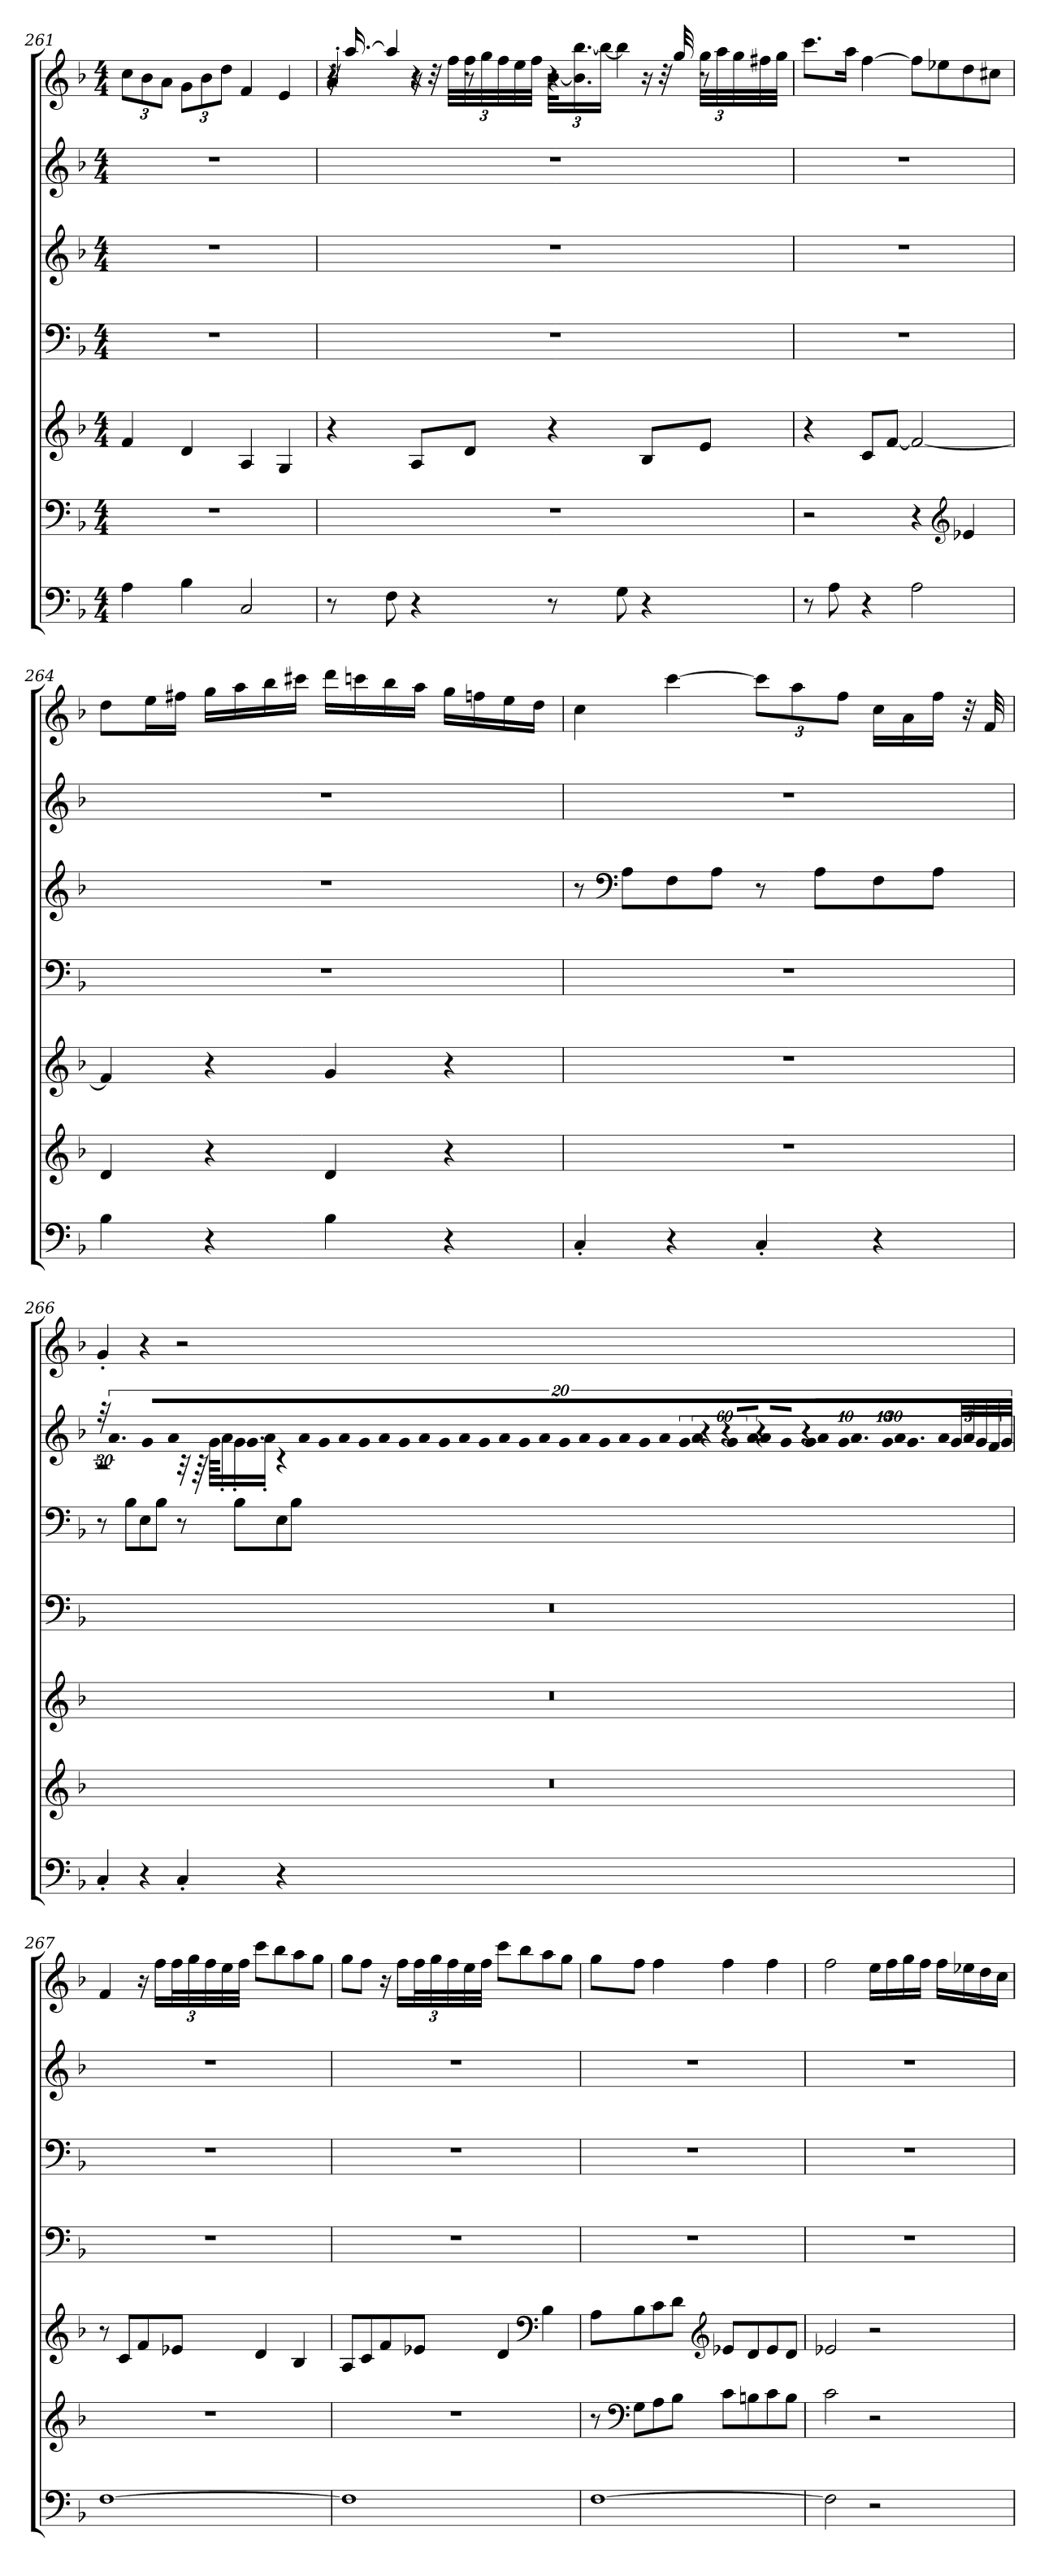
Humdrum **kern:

**kern	**kern	**kern	**kern	**kern	**kern	**kern
*part5	*part4	*part4	*part3	*part3	*part2	*part1
*staff7	*staff6	*staff5	*staff4	*staff3	*staff2	*staff1
*clefF4	*clefF4	*clefG2	*clefF4	*clefG2	*clefG2	*clefG2
*k[b-]	*k[b-]	*k[b-]	*k[b-]	*k[b-]	*k[b-]	*k[b-]
*M4/4	*M4/4	*M4/4	*M4/4	*M4/4	*M4/4	*M4/4
*MM54	*MM54	*MM54	*MM54	*MM54	*MM54	*MM54
*	*	*	*	*	*	*Xbrackettup
=261	=261	=261	=261	=261	=261	=261
4A\	1r	4f/	1r	1r	1r	12cc\L
.	.	.	.	.	.	12b-\
.	.	.	.	.	.	12a\J
4B-\	.	4d/	.	.	.	12g\L
.	.	.	.	.	.	12b-\
.	.	.	.	.	.	12dd\J
2C/	.	4A/	.	.	.	4f/
.	.	4G/	.	.	.	4e/
!!LO:PB:g=z
=262	=262	=262	=262	=262	=262	=262
*	*	*	*	*	*	*MM56
*	*	*	*	*	*	*^
*	*	*	*	*	*	*	*^
8r	1r	4r	1r	1r	1r	32r	4r	4a'/
.	.	.	.	.	.	[16.aa/	.	.
8F\	.	.	.	.	.	4aa/]	.	.
4r	.	8A/L	.	.	.	.	16r	4r
.	.	.	.	.	.	.	32r	.
.	.	.	.	.	.	.	32ff\LLL	.
.	.	8d/J	.	.	.	8r	48ff\	.
.	.	.	.	.	.	.	48gg\	.
.	.	.	.	.	.	.	48ff\	.
.	.	.	.	.	.	.	32ee\	.
.	.	.	.	.	.	.	32ff\JJJ	.
*	*	*	*	*	*	*MM56	*	*
8r	.	4r	.	.	.	2r	[48b-\KLL	4r
.	.	.	.	.	.	.	24.b-\] [24.bb-\	.
.	.	.	.	.	.	.	24bb-\JJ_	.
8G\	.	.	.	.	.	.	4bb-\]	.
4r	.	8B-/L	.	.	.	.	.	16r
.	.	.	.	.	.	.	.	32r
.	.	.	.	.	.	.	.	32gg/
.	.	8e/J	.	.	.	.	48gg\LLL	8r
.	.	.	.	.	.	.	48aa\	.
.	.	.	.	.	.	.	48gg\	.
.	.	.	.	.	.	.	32ff#X\	.
.	.	.	.	.	.	.	32gg\JJJ	.
*	*	*	*	*	*	*v	*v	*v
=263	=263	=263	=263	=263	=263	=263
*	*	*	*	*	*	*MM56
8r	2r	4r	1r	1r	1r	8.ccc\L
8A\	.	.	.	.	.	.
.	.	.	.	.	.	16aa\Jk
4r	.	8c/L	.	.	.	[4ff\
.	.	[8f/J	.	.	.	.
*	*	*	*	*	*	*MM54
2A\	4r	2f/_	.	.	.	8ff\L]
.	.	.	.	.	.	8ee-X\
*	*clefG2	*	*	*	*	*
.	4e-X/	.	.	.	.	8dd\
.	.	.	.	.	.	8cc#X\J
!!LO:PB:g=z
=264	=264	=264	=264	=264	=264	=264
*	*	*	*	*	*	*MM54
4B-\	4d/	4f/]	1r	1r	1r	8dd\L
.	.	.	.	.	.	16ee\L
.	.	.	.	.	.	16ff#X\JJ
4r	4r	4r	.	.	.	16gg\LL
.	.	.	.	.	.	16aa\
.	.	.	.	.	.	16bb-\
.	.	.	.	.	.	16ccc#X\JJ
4B-\	4d/	4g/	.	.	.	16ddd\LL
.	.	.	.	.	.	16cccn\
.	.	.	.	.	.	16bb-\
.	.	.	.	.	.	16aa\JJ
4r	4r	4r	.	.	.	16gg\LL
.	.	.	.	.	.	16ffn\
.	.	.	.	.	.	16ee\
.	.	.	.	.	.	16dd\JJ
=265	=265	=265	=265	=265	=265	=265
*	*	*	*	*	*	*MM54
4C'/	1r	1r	1r	8r	1r	4cc\
*	*	*	*	*clefF4	*	*
.	.	.	.	8A\L	.	.
4r	.	.	.	8F\	.	[4ccc\
.	.	.	.	8A\J	.	.
4C'/	.	.	.	8r	.	12ccc\L]
.	.	.	.	.	.	12aa\
.	.	.	.	8A\L	.	.
.	.	.	.	.	.	12ff\J
4r	.	.	.	8F\	.	16cc\LL
.	.	.	.	.	.	16a\
.	.	.	.	8A\J	.	16ff\JJ
.	.	.	.	.	.	32r
.	.	.	.	.	.	32f/
!!LO:PB:g=z
=266	=266	=266	=266	=266	=266	=266
*	*	*	*	*	*	*MM53
!	!	!	!	!	!LO:N:vis=64	!
*	*	*	*	*	*^	*
4C'/	1r	1r	1r	8r	960%17r	2r	4g'/
!	!	!	!	!	!LO:N:vis=32.	!	!
.	.	.	.	.	640%17a/	.	.
.	.	.	.	.	1920ryy	.	.
!	!	!	!	!	!LO:N:vis=256%9	!	!
.	.	.	.	.	960%17g/LLLL	.	.
!	!	!	!	!	!LO:N:vis=256%9	!	!
.	.	.	.	.	960%17a/	.	.
!	!	!	!	!	!LO:N:vis=32.	!	!
.	.	.	.	.	640%17g/	.	.
.	.	.	.	.	1920ryy	.	.
!	!	!	!	!	!LO:N:vis=256%9	!	!
.	.	.	.	.	960%17a/	.	.
.	.	.	.	8B-\L	64g/J	.	.
.	.	.	.	.	32a/	.	.
.	.	.	.	.	64g/L	.	.
.	.	.	.	.	64a/J	.	.
.	.	.	.	.	32g/	.	.
.	.	.	.	.	64a/L	.	.
4r	.	.	.	8E\	64g/J	.	4r
.	.	.	.	.	32a/	.	.
.	.	.	.	.	64g/L	.	.
.	.	.	.	.	64a/J	.	.
.	.	.	.	.	32g/	.	.
.	.	.	.	.	64a/L	.	.
.	.	.	.	8B-\J	64g/J	.	.
.	.	.	.	.	32a/	.	.
.	.	.	.	.	64g/L	.	.
.	.	.	.	.	64a/J	.	.
.	.	.	.	.	32g/	.	.
.	.	.	.	.	64a/L	.	.
!	!	!	!	!	!LO:N:vis=64	!	!
4C'/	.	.	.	8r	640%9g/J	32r	2r
!	!	!	!	!	!LO:N:vis=32	!	!
.	.	.	.	.	1920%53a/JJJ	.	.
.	.	.	.	.	.	64r	.
!	!	!	!	!	!LO:N:vis=64	!	!
.	.	.	.	.	640%9r	.	.
.	.	.	.	.	.	64g\KKLL	.
!	!	!	!	!	!LO:N:vis=32	!	!
.	.	.	.	.	1920%53r	.	.
.	.	.	.	.	.	16a'\	.
!	!	!	!	!	!LO:N:vis=64	!	!
.	.	.	.	.	640%9g/KLLL	.	.
!	!	!	!	!	!LO:N:vis=32	!	!
.	.	.	.	.	1920%53a/JJJ	.	.
!	!	!	!	!	!LO:N:vis=64	!	!
.	.	.	.	8B-\L	640%9r	16g'\	.
!	!	!	!	!	!LO:N:vis=32	!	!
.	.	.	.	.	1920%53a/LLL	.	.
!	!	!	!	!	!LO:N:vis=32	!	!
.	.	.	.	.	1920%53g/JJJ	.	.
.	.	.	.	.	.	16a'\JJ	.
!	!	!	!	!	!LO:N:vis=64	!	!
.	.	.	.	.	640%9r	.	.
!	!	!	!	!	!LO:N:vis=64	!	!
.	.	.	.	.	640%9g/KLLL	.	.
!	!	!	!	!	!LO:N:vis=32	!	!
.	.	.	.	.	1920%53a/	.	.
*	*	*	*	*	*Xbrackettup	*	*
!	!	!	!	!	!LO:N:vis=256%9	!	!
4r	.	.	.	8E\	960%17g/L	4r	.
!	!	!	!	!	!LO:N:vis=32.	!	!
.	.	.	.	.	640%17a/	.	.
.	.	.	.	.	1920ryy	.	.
!	!	!	!	!	!LO:N:vis=256%9	!	!
.	.	.	.	.	960%17g/	.	.
!	!	!	!	!	!LO:N:vis=256%9	!	!
.	.	.	.	.	960%17a/	.	.
!	!	!	!	!	!LO:N:vis=32.	!	!
.	.	.	.	.	640%17g/	.	.
.	.	.	.	.	1920ryy	.	.
!	!	!	!	!	!LO:N:vis=256%9	!	!
.	.	.	.	.	960%17a/J	.	.
.	.	.	.	8B-\J	48g/	.	.
.	.	.	.	.	48a/	.	.
.	.	.	.	.	48g/	.	.
.	.	.	.	.	32f/	.	.
.	.	.	.	.	32g/JJJ	.	.
*	*	*	*	*	*v	*v	*
!!LO:PB:g=z
=267	=267	=267	=267	=267	=267	=267
*	*	*	*	*	*	*MM54
[1F	1r	8r	1r	1r	1r	4f/
.	.	8c/L	.	.	.	.
.	.	8f/	.	.	.	16r
.	.	.	.	.	.	16ff\LL
.	.	8e-X/J	.	.	.	48ff\L
.	.	.	.	.	.	48gg\
.	.	.	.	.	.	48ff\
.	.	.	.	.	.	32ee\
.	.	.	.	.	.	32ff\JJJ
.	.	4d/	.	.	.	8ccc\L
.	.	.	.	.	.	8bb-\
.	.	4B-/	.	.	.	8aa\
.	.	.	.	.	.	8gg\J
=268	=268	=268	=268	=268	=268	=268
*	*	*	*	*	*	*MM54
1F]	1r	8A/L	1r	1r	1r	8gg\L
.	.	8c/	.	.	.	8ff\J
.	.	8f/	.	.	.	16r
.	.	.	.	.	.	16ff\LL
.	.	8e-X/J	.	.	.	48ff\L
.	.	.	.	.	.	48gg\
.	.	.	.	.	.	48ff\
.	.	.	.	.	.	32ee\
.	.	.	.	.	.	32ff\JJJ
.	.	4d/	.	.	.	8ccc\L
.	.	.	.	.	.	8bb-\
*	*	*clefF4	*	*	*	*
.	.	4B-\	.	.	.	8aa\
.	.	.	.	.	.	8gg\J
=269	=269	=269	=269	=269	=269	=269
*	*	*	*	*	*	*MM54
[1F	8r	8A\L	1r	1r	1r	8gg\L
*	*clefF4	*	*	*	*	*
.	8G\L	8B-\	.	.	.	8ff\J
.	8A\	8c\	.	.	.	4ff\
.	8B-\J	8d\J	.	.	.	.
*	*	*clefG2	*	*	*	*
.	8c\L	8e-X/L	.	.	.	4ff\
.	8Bn\	8d/	.	.	.	.
.	8c\	8e-/	.	.	.	4ff\
.	8B\J	8d/J	.	.	.	.
!!LO:PB:g=z
=270	=270	=270	=270	=270	=270	=270
*	*	*	*	*	*	*MM38
2F\]	2c\	2e-X/	1r	1r	1r	2ff\
*	*	*	*	*	*	*MM47
2r	2r	2r	.	.	.	16ee\LL
.	.	.	.	.	.	16ff\
.	.	.	.	.	.	16gg\
.	.	.	.	.	.	16ff\JJ
.	.	.	.	.	.	16ff\LL
.	.	.	.	.	.	16ee-X\
*	*	*	*	*	*	*MM45
.	.	.	.	.	.	16dd\
*	*	*	*	*	*	*MM29
.	.	.	.	.	.	16cc\JJ
=	=	=	=	=	=	=
*-	*-	*-	*-	*-	*-	*-
